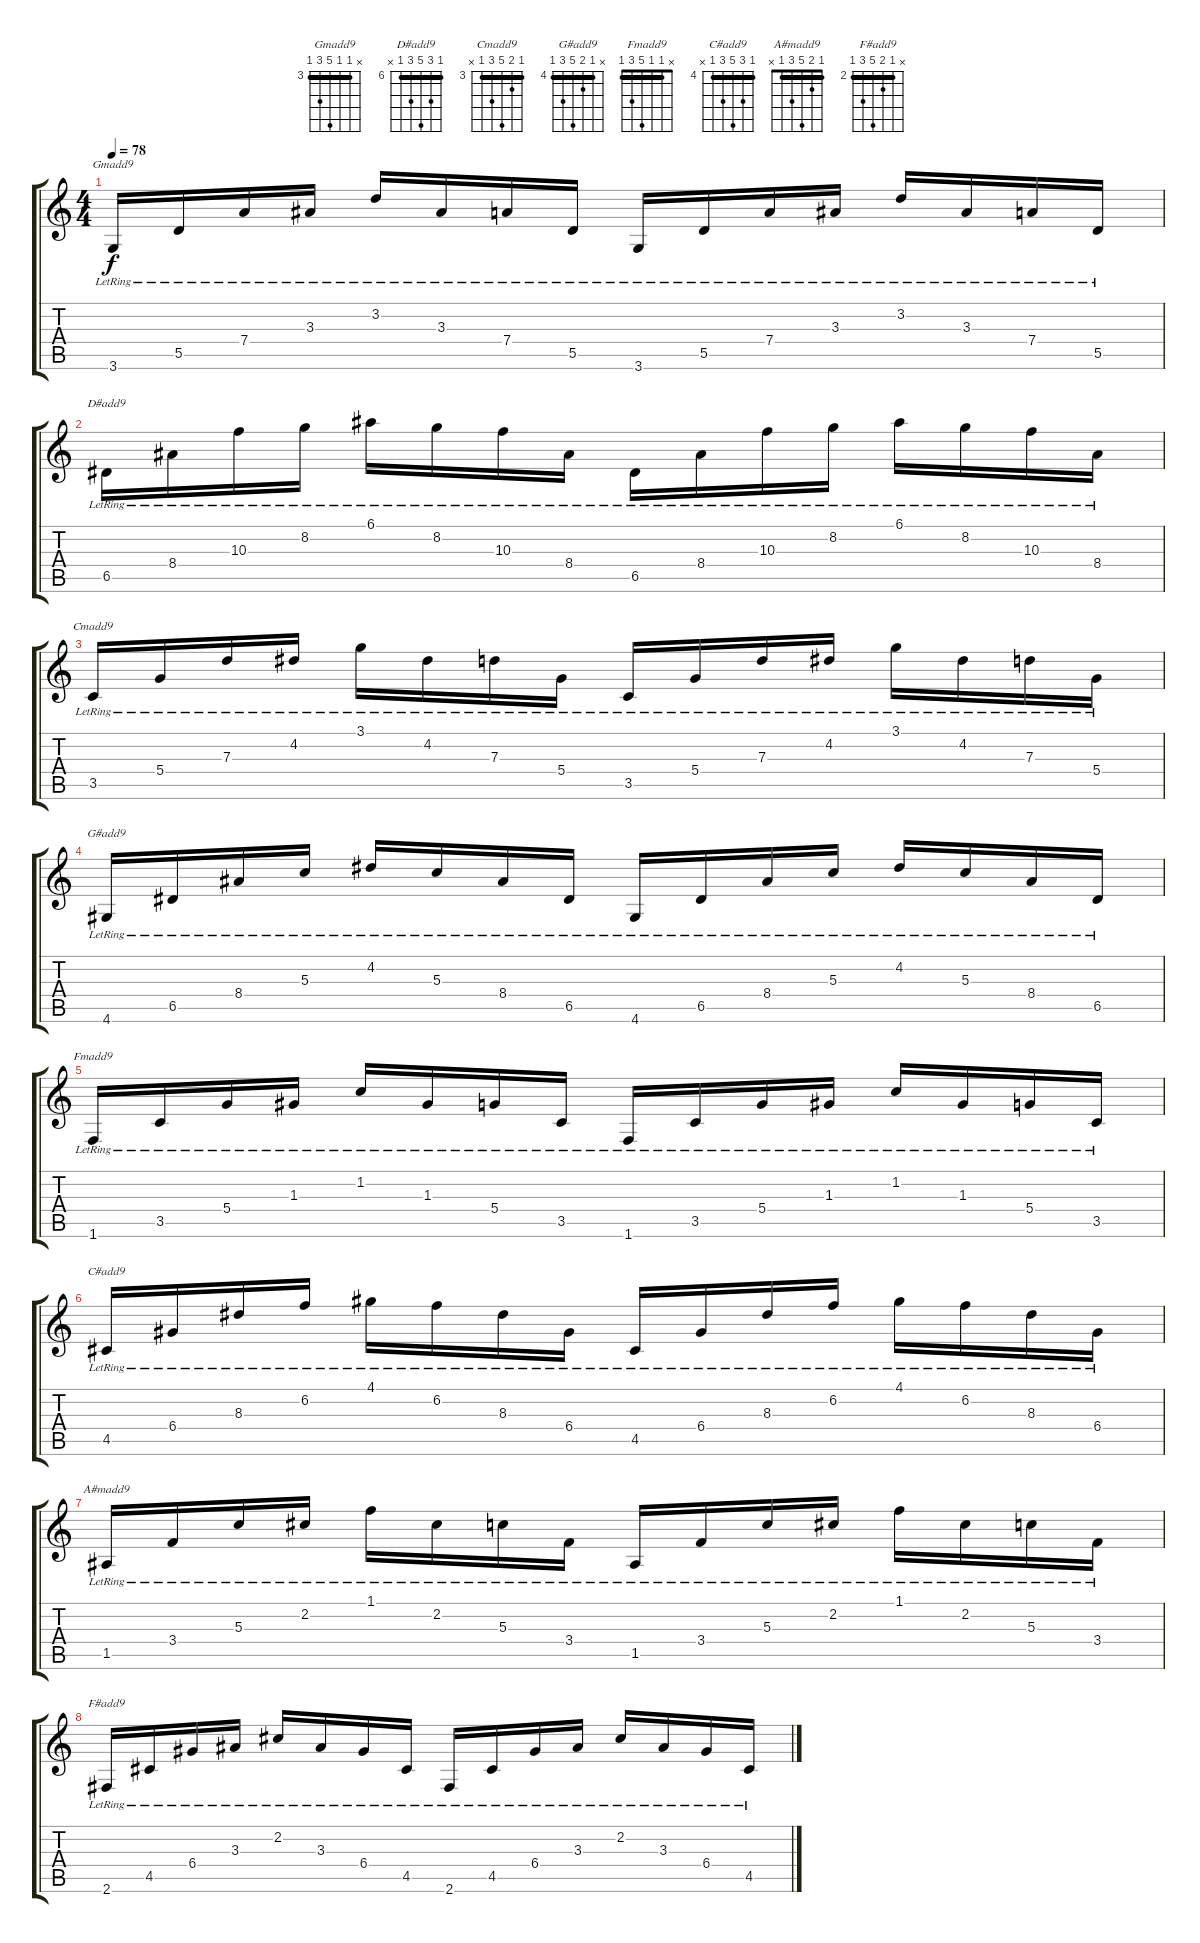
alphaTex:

\track "" {instrument acousticguitarnylon}
\staff {score tabs}
\tuning (E4 B3 G3 D3 A2 E2) {hide}
\chord ("Gmadd9" x 3 3 7 5 3) {firstfret 3 barre 3}
\chord ("D#add9" 6 8 10 8 6 x) {firstfret 6 barre 6}
\chord ("Cmadd9" 3 4 7 5 3 x) {firstfret 3 barre 3}
\chord ("G#add9" x 4 5 8 6 4) {firstfret 4 barre 4}
\chord ("Fmadd9" x 1 1 5 3 1) {barre 1}
\chord ("C#add9" 4 6 8 6 4 x) {firstfret 4 barre 4}
\chord ("A#madd9" 1 2 5 3 1 x) {barre 1}
\chord ("F#add9" x 2 3 6 4 2) {firstfret 2 barre 2}
\ts (4 4)
\tempo 78
\clef g2
\ks c
3.6{lr}.16{ch "Gmadd9" dy f} 5.5{lr}.16 7.4{lr}.16 3.3{lr}.16 3.2{lr}.16 3.3{lr}.16 7.4{lr}.16 5.5{lr}.16 3.6{lr}.16 5.5{lr}.16 7.4{lr}.16 3.3{lr}.16 3.2{lr}.16 3.3{lr}.16 7.4{lr}.16 5.5{lr}.16 |
6.5{lr}.16{ch "D#add9"} 8.4{lr}.16 10.3{lr}.16 8.2{lr}.16 6.1{lr}.16 8.2{lr}.16 10.3{lr}.16 8.4{lr}.16 6.5{lr}.16 8.4{lr}.16 10.3{lr}.16 8.2{lr}.16 6.1{lr}.16 8.2{lr}.16 10.3{lr}.16 8.4{lr}.16 |
3.5{lr}.16{ch "Cmadd9"} 5.4{lr}.16 7.3{lr}.16 4.2{lr}.16 3.1{lr}.16 4.2{lr}.16 7.3{lr}.16 5.4{lr}.16 3.5{lr}.16 5.4{lr}.16 7.3{lr}.16 4.2{lr}.16 3.1{lr}.16 4.2{lr}.16 7.3{lr}.16 5.4{lr}.16 |
4.6{lr}.16{ch "G#add9"} 6.5{lr}.16 8.4{lr}.16 5.3{lr}.16 4.2{lr}.16 5.3{lr}.16 8.4{lr}.16 6.5{lr}.16 4.6{lr}.16 6.5{lr}.16 8.4{lr}.16 5.3{lr}.16 4.2{lr}.16 5.3{lr}.16 8.4{lr}.16 6.5{lr}.16 |
1.6{lr}.16{ch "Fmadd9"} 3.5{lr}.16 5.4{lr}.16 1.3{lr}.16 1.2{lr}.16 1.3{lr}.16 5.4{lr}.16 3.5{lr}.16 1.6{lr}.16 3.5{lr}.16 5.4{lr}.16 1.3{lr}.16 1.2{lr}.16 1.3{lr}.16 5.4{lr}.16 3.5{lr}.16 |
4.5{lr}.16{ch "C#add9"} 6.4{lr}.16 8.3{lr}.16 6.2{lr}.16 4.1{lr}.16 6.2{lr}.16 8.3{lr}.16 6.4{lr}.16 4.5{lr}.16 6.4{lr}.16 8.3{lr}.16 6.2{lr}.16 4.1{lr}.16 6.2{lr}.16 8.3{lr}.16 6.4{lr}.16 |
1.5{lr}.16{ch "A#madd9"} 3.4{lr}.16 5.3{lr}.16 2.2{lr}.16 1.1{lr}.16 2.2{lr}.16 5.3{lr}.16 3.4{lr}.16 1.5{lr}.16 3.4{lr}.16 5.3{lr}.16 2.2{lr}.16 1.1{lr}.16 2.2{lr}.16 5.3{lr}.16 3.4{lr}.16 |
2.6{lr}.16{ch "F#add9"} 4.5{lr}.16 6.4{lr}.16 3.3{lr}.16 2.2{lr}.16 3.3{lr}.16 6.4{lr}.16 4.5{lr}.16 2.6{lr}.16 4.5{lr}.16 6.4{lr}.16 3.3{lr}.16 2.2{lr}.16 3.3{lr}.16 6.4{lr}.16 4.5{lr}.16
